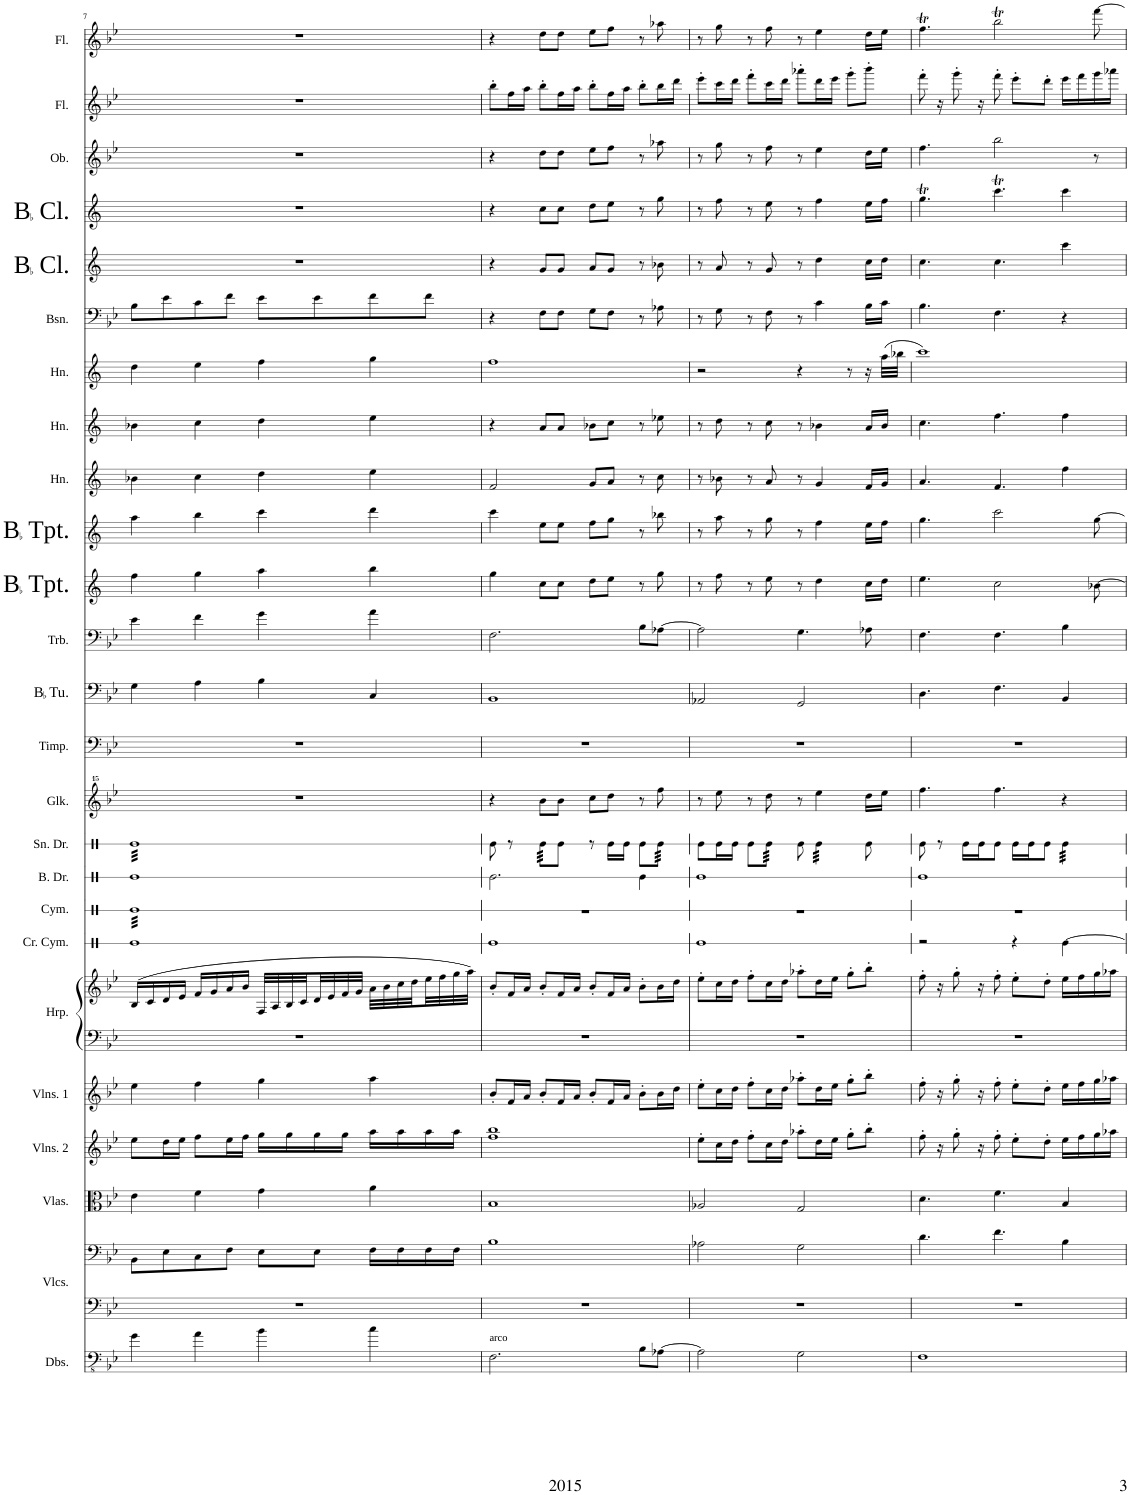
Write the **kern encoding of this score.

**kern	**kern	**kern	**kern	**kern	**kern	**kern	**kern	**kern	**kern	**kern	**kern	**kern	**kern	**kern	**kern	**kern	**kern	**kern	**kern	**kern	**kern	**kern	**kern	**kern	**kern	**kern
*part25	*part24	*part24	*part23	*part22	*part21	*part20	*part20	*part19	*part18	*part17	*part16	*part15	*part14	*part13	*part12	*part11	*part10	*part9	*part8	*part7	*part6	*part5	*part4	*part3	*part2	*part1
*staff27	*staff26	*staff25	*staff24	*staff23	*staff22	*staff21	*staff20	*staff19	*staff18	*staff17	*staff16	*staff15	*staff14	*staff13	*staff12	*staff11	*staff10	*staff9	*staff8	*staff7	*staff6	*staff5	*staff4	*staff3	*staff2	*staff1
*I"Double Basses	*I"Violoncellos	*	*I"Violas	*I"Violins 2	*I"Violins 1	*I"Harp	*	*I"Crash Cymbal	*I"Cymbal	*I"Bass Drum	*I"Snare Drum	*I"Glockenspiel	*I"Timpani	*I"BaccidentalFlat Tuba	*I"Trombone	*I"BaccidentalFlat Trumpet	*I"BaccidentalFlat Trumpet	*I"Horn	*I"Horn	*I"Horn	*I"Bassoon	*I"BaccidentalFlat Clarinet	*I"BaccidentalFlat Clarinet	*I"Oboe	*I"Flute	*I"Flute
*I'Dbs.	*I'Vlcs.	*	*I'Vlas.	*I'Vlns. 2	*I'Vlns. 1	*I'Hrp.	*	*I'Cr. Cym.	*I'Cym.	*I'B. Dr.	*I'Sn. Dr.	*I'Glk.	*I'Timp.	*I'BaccidentalFlat Tu.	*I'Trb.	*I'BaccidentalFlat Tpt.	*I'BaccidentalFlat Tpt.	*I'Hn.	*I'Hn.	*I'Hn.	*I'Bsn.	*I'BaccidentalFlat Cl.	*I'BaccidentalFlat Cl.	*I'Ob.	*I'Fl.	*I'Fl.
!!LO:PB:g=z
*clefFv4	*clefF4	*clefF4	*clefC3	*clefG2	*clefG2	*clefF4	*clefG2	*clefX	*clefX	*clefX	*clefX	*clefG^^2	*clefF4	*clefF4	*clefF4	*clefG2	*clefG2	*clefG2	*clefG2	*clefG2	*clefF4	*clefG2	*clefG2	*clefG2	*clefG2	*clefG2
*	*	*	*	*	*	*	*	*	*	*	*	*	*	*	*	*Trd1c2	*Trd1c2	*Trd4c7	*Trd4c7	*Trd4c7	*	*Trd1c2	*Trd1c2	*	*	*
*k[b-e-]	*k[b-e-]	*k[b-e-]	*k[b-e-]	*k[b-e-]	*k[b-e-]	*k[b-e-]	*k[b-e-]	*k[]	*k[]	*k[]	*k[]	*k[b-e-]	*k[b-e-]	*k[b-e-]	*k[b-e-]	*k[]	*k[]	*k[]	*k[]	*k[]	*k[b-e-]	*k[]	*k[]	*k[b-e-]	*k[b-e-]	*k[b-e-]
*M4/4	*M4/4	*M4/4	*M4/4	*M4/4	*M4/4	*M4/4	*M4/4	*M4/4	*M4/4	*M4/4	*M4/4	*M4/4	*M4/4	*M4/4	*M4/4	*M4/4	*M4/4	*M4/4	*M4/4	*M4/4	*M4/4	*M4/4	*M4/4	*M4/4	*M4/4	*M4/4
=7	=7	=7	=7	=7	=7	=7	=7	=7	=7	=7	=7	=7	=7	=7	=7	=7	=7	=7	=7	=7	=7	=7	=7	=7	=7	=7
*	*	*	*	*	*	*	*	*	*tremolo	*	*	*	*	*	*	*	*	*	*	*	*	*	*	*	*	*
*	*	*	*	*	*	*	*	*	*	*	*tremolo	*	*	*	*	*	*	*	*	*	*	*	*	*	*	*
4G\	1r	8BB-\L	4e-\	8ee-\L	4ee-\	1r	(16B-/LL	1Re	32ReLLL	1Re	32ReLLL	1r	1r	4G\	4e-\	4ff\	4aa\	4b-X\	4b-X\	4dd\	8B-\L	1r	1r	1r	1r	1r
.	.	.	.	.	.	.	.	.	32Re	.	32Re	.	.	.	.	.	.	.	.	.	.	.	.	.	.	.
.	.	.	.	.	.	.	16c/	.	32Re	.	32Re	.	.	.	.	.	.	.	.	.	.	.	.	.	.	.
.	.	.	.	.	.	.	.	.	32Re	.	32Re	.	.	.	.	.	.	.	.	.	.	.	.	.	.	.
.	.	8E-\	.	16dd\L	.	.	16d/	.	32Re	.	32Re	.	.	.	.	.	.	.	.	.	8e-\	.	.	.	.	.
.	.	.	.	.	.	.	.	.	32Re	.	32Re	.	.	.	.	.	.	.	.	.	.	.	.	.	.	.
.	.	.	.	16ee-\JJ	.	.	16e-/JJ	.	32Re	.	32Re	.	.	.	.	.	.	.	.	.	.	.	.	.	.	.
.	.	.	.	.	.	.	.	.	32Re	.	32Re	.	.	.	.	.	.	.	.	.	.	.	.	.	.	.
4A\	.	8C\	4f\	8ff\L	4ff\	.	16f/LL	.	32Re	.	32Re	.	.	4A\	4f\	4gg\	4bb\	4cc\	4cc\	4ee\	8c\	.	.	.	.	.
.	.	.	.	.	.	.	.	.	32Re	.	32Re	.	.	.	.	.	.	.	.	.	.	.	.	.	.	.
.	.	.	.	.	.	.	16g/	.	32Re	.	32Re	.	.	.	.	.	.	.	.	.	.	.	.	.	.	.
.	.	.	.	.	.	.	.	.	32Re	.	32Re	.	.	.	.	.	.	.	.	.	.	.	.	.	.	.
.	.	8F\J	.	16ee-\L	.	.	16a/	.	32Re	.	32Re	.	.	.	.	.	.	.	.	.	8f\J	.	.	.	.	.
.	.	.	.	.	.	.	.	.	32Re	.	32Re	.	.	.	.	.	.	.	.	.	.	.	.	.	.	.
.	.	.	.	16ff\JJ	.	.	16b-/JJ	.	32Re	.	32Re	.	.	.	.	.	.	.	.	.	.	.	.	.	.	.
.	.	.	.	.	.	.	.	.	32Re	.	32Re	.	.	.	.	.	.	.	.	.	.	.	.	.	.	.
4B-\	.	8E-\L	4g\	16gg\LL	4gg\	.	32F/LLL	.	32Re	.	32Re	.	.	4B-\	4g\	4aa\	4ccc\	4dd\	4dd\	4ff\	8e-\L	.	.	.	.	.
.	.	.	.	.	.	.	32A/	.	32Re	.	32Re	.	.	.	.	.	.	.	.	.	.	.	.	.	.	.
.	.	.	.	16gg\	.	.	32B-/	.	32Re	.	32Re	.	.	.	.	.	.	.	.	.	.	.	.	.	.	.
.	.	.	.	.	.	.	32c/	.	32Re	.	32Re	.	.	.	.	.	.	.	.	.	.	.	.	.	.	.
.	.	8E-\J	.	16gg\	.	.	32d/	.	32Re	.	32Re	.	.	.	.	.	.	.	.	.	8e-\	.	.	.	.	.
.	.	.	.	.	.	.	32e-/	.	32Re	.	32Re	.	.	.	.	.	.	.	.	.	.	.	.	.	.	.
.	.	.	.	16gg\JJ	.	.	32f/	.	32Re	.	32Re	.	.	.	.	.	.	.	.	.	.	.	.	.	.	.
.	.	.	.	.	.	.	32g/JJJ	.	32Re	.	32Re	.	.	.	.	.	.	.	.	.	.	.	.	.	.	.
4c\	.	16F\LL	4a\	16aa\LL	4aa\	.	32a\LLL	.	32Re	.	32Re	.	.	4C/	4a\	4bb\	4ddd\	4ee\	4ee\	4gg\	8f\	.	.	.	.	.
.	.	.	.	.	.	.	32b-\	.	32Re	.	32Re	.	.	.	.	.	.	.	.	.	.	.	.	.	.	.
.	.	16F\	.	16aa\	.	.	32cc\	.	32Re	.	32Re	.	.	.	.	.	.	.	.	.	.	.	.	.	.	.
.	.	.	.	.	.	.	32dd\	.	32Re	.	32Re	.	.	.	.	.	.	.	.	.	.	.	.	.	.	.
.	.	16F\	.	16aa\	.	.	32ee-\	.	32Re	.	32Re	.	.	.	.	.	.	.	.	.	8f\J	.	.	.	.	.
.	.	.	.	.	.	.	32ff\	.	32Re	.	32Re	.	.	.	.	.	.	.	.	.	.	.	.	.	.	.
.	.	16F\JJ	.	16aa\JJ	.	.	32gg\	.	32Re	.	32Re	.	.	.	.	.	.	.	.	.	.	.	.	.	.	.
.	.	.	.	.	.	.	32aa\JJJ)	.	32ReJJJ	.	32ReJJJ	.	.	.	.	.	.	.	.	.	.	.	.	.	.	.
*	*	*	*	*	*	*	*	*	*	*	*Xtremolo	*	*	*	*	*	*	*	*	*	*	*	*	*	*	*
*	*	*	*	*	*	*	*	*	*Xtremolo	*	*	*	*	*	*	*	*	*	*	*	*	*	*	*	*	*
=8	=8	=8	=8	=8	=8	=8	=8	=8	=8	=8	=8	=8	=8	=8	=8	=8	=8	=8	=8	=8	=8	=8	=8	=8	=8	=8
!LO:TX:a:t=arco	!	!	!	!	!	!	!	!	!	!	!	!	!	!	!	!	!	!	!	!	!	!	!	!	!	!
2.FF\	1r	1B-	1B-	1ff 1bb-	8b-'/L	1r	8b-'/L	1Re	1r	2.Re\	8Re\	4r	1r	1BB-	2.F\	4gg\	4ccc\	2f/	4r	1ff	4r	4r	4r	4r	8bb-'\L	4r
.	.	.	.	.	16f/L	.	16f/L	.	.	.	8r	.	.	.	.	.	.	.	.	.	.	.	.	.	16ff\L	.
.	.	.	.	.	16a/JJ	.	16a/JJ	.	.	.	.	.	.	.	.	.	.	.	.	.	.	.	.	.	16aa\JJ	.
*	*	*	*	*	*	*	*	*	*	*	*tremolo	*	*	*	*	*	*	*	*	*	*	*	*	*	*	*
.	.	.	.	.	8b-'/L	.	8b-'/L	.	.	.	64Re\LLLL	8bbb-\L	.	.	.	8cc\L	8ee\L	.	8a/L	.	8F\L	8g/L	8cc\L	8dd\L	8bb-'\L	8dd\L
.	.	.	.	.	.	.	.	.	.	.	64Re\	.	.	.	.	.	.	.	.	.	.	.	.	.	.	.
.	.	.	.	.	.	.	.	.	.	.	64Re\	.	.	.	.	.	.	.	.	.	.	.	.	.	.	.
.	.	.	.	.	.	.	.	.	.	.	64Re\	.	.	.	.	.	.	.	.	.	.	.	.	.	.	.
.	.	.	.	.	.	.	.	.	.	.	64Re\	.	.	.	.	.	.	.	.	.	.	.	.	.	.	.
.	.	.	.	.	.	.	.	.	.	.	64Re\	.	.	.	.	.	.	.	.	.	.	.	.	.	.	.
.	.	.	.	.	.	.	.	.	.	.	64Re\	.	.	.	.	.	.	.	.	.	.	.	.	.	.	.
.	.	.	.	.	.	.	.	.	.	.	64Re\	.	.	.	.	.	.	.	.	.	.	.	.	.	.	.
*	*	*	*	*	*	*	*	*	*	*	*Xtremolo	*	*	*	*	*	*	*	*	*	*	*	*	*	*	*
.	.	.	.	.	16f/L	.	16f/L	.	.	.	8Re\J	8bbb-\J	.	.	.	8cc\J	8ee\J	.	8a/J	.	8F\J	8g/J	8cc\J	8dd\J	16ff\L	8dd\J
.	.	.	.	.	16a/JJ	.	16a/JJ	.	.	.	.	.	.	.	.	.	.	.	.	.	.	.	.	.	16aa\JJ	.
.	.	.	.	.	8b-'/L	.	8b-'/L	.	.	.	8r	8cccc\L	.	.	.	8dd\L	8ff\L	8g/L	8b-X\L	.	8G\L	8a/L	8dd\L	8ee-\L	8bb-'\L	8ee-\L
.	.	.	.	.	16f/L	.	16f/L	.	.	.	16Re\LL	8dddd\J	.	.	.	8ee\J	8gg\J	8a/J	8cc\J	.	8F\J	8g/J	8ee\J	8ff\J	16ff\L	8ff\J
.	.	.	.	.	16a/JJ	.	16a/JJ	.	.	.	16Re\JJ	.	.	.	.	.	.	.	.	.	.	.	.	.	16aa\JJ	.
8BB-\L	.	.	.	.	8b-'\L	.	8b-'\L	.	.	4Re\	8Re\L	8r	.	.	8B-\L	8r	8r	8r	8r	.	8r	8r	8r	8r	8bb-'\L	8r
*	*	*	*	*	*	*	*	*	*	*	*tremolo	*	*	*	*	*	*	*	*	*	*	*	*	*	*	*
[8AA-X\J	.	.	.	.	16b-\L	.	16b-\L	.	.	.	64Re\	8ffff\	.	.	[8A-X\J	8gg\	8bb-X\	8cc\	8ee-X\	.	8A-X\	8b-X\	8gg\	8aa-X\	16bb-\L	8aa-X\
.	.	.	.	.	.	.	.	.	.	.	64Re\	.	.	.	.	.	.	.	.	.	.	.	.	.	.	.
.	.	.	.	.	.	.	.	.	.	.	64Re\	.	.	.	.	.	.	.	.	.	.	.	.	.	.	.
.	.	.	.	.	.	.	.	.	.	.	64Re\	.	.	.	.	.	.	.	.	.	.	.	.	.	.	.
.	.	.	.	.	16dd\JJ	.	16dd\JJ	.	.	.	64Re\	.	.	.	.	.	.	.	.	.	.	.	.	.	16ddd\JJ	.
.	.	.	.	.	.	.	.	.	.	.	64Re\	.	.	.	.	.	.	.	.	.	.	.	.	.	.	.
.	.	.	.	.	.	.	.	.	.	.	64Re\	.	.	.	.	.	.	.	.	.	.	.	.	.	.	.
.	.	.	.	.	.	.	.	.	.	.	64Re\JJJJ	.	.	.	.	.	.	.	.	.	.	.	.	.	.	.
*	*	*	*	*	*	*	*	*	*	*	*Xtremolo	*	*	*	*	*	*	*	*	*	*	*	*	*	*	*
=9	=9	=9	=9	=9	=9	=9	=9	=9	=9	=9	=9	=9	=9	=9	=9	=9	=9	=9	=9	=9	=9	=9	=9	=9	=9	=9
2AA-\]	1r	2A-X\	2A-X/	8ee-'\L	8ee-'\L	1r	8ee-'\L	1Re	1r	1Re	8Re\L	8r	1r	2AA-X/	2A-\]	8r	8r	8r	8r	2r	8r	8r	8r	8r	8eee-'\L	8r
.	.	.	.	16cc\L	16cc\L	.	16cc\L	.	.	.	16Re\L	8eeee-\	.	.	.	8ff\	8aa\	8b-X\	8dd\	.	8G\	8a/	8ff\	8gg\	16ccc\L	8gg\
.	.	.	.	16dd\JJ	16dd\JJ	.	16dd\JJ	.	.	.	16Re\JJ	.	.	.	.	.	.	.	.	.	.	.	.	.	16ddd\JJ	.
.	.	.	.	8ff'\L	8ff'\L	.	8ff'\L	.	.	.	8Re\L	8r	.	.	.	8r	8r	8r	8r	.	8r	8r	8r	8r	8fff'\L	8r
*	*	*	*	*	*	*	*	*	*	*	*tremolo	*	*	*	*	*	*	*	*	*	*	*	*	*	*	*
.	.	.	.	16cc\L	16cc\L	.	16cc\L	.	.	.	64Re\	8dddd\	.	.	.	8ee\	8gg\	8a/	8cc\	.	8F\	8g/	8ee\	8ff\	16ccc\L	8ff\
.	.	.	.	.	.	.	.	.	.	.	64Re\	.	.	.	.	.	.	.	.	.	.	.	.	.	.	.
.	.	.	.	.	.	.	.	.	.	.	64Re\	.	.	.	.	.	.	.	.	.	.	.	.	.	.	.
.	.	.	.	.	.	.	.	.	.	.	64Re\	.	.	.	.	.	.	.	.	.	.	.	.	.	.	.
.	.	.	.	16dd\JJ	16dd\JJ	.	16dd\JJ	.	.	.	64Re\	.	.	.	.	.	.	.	.	.	.	.	.	.	16ddd\JJ	.
.	.	.	.	.	.	.	.	.	.	.	64Re\	.	.	.	.	.	.	.	.	.	.	.	.	.	.	.
.	.	.	.	.	.	.	.	.	.	.	64Re\	.	.	.	.	.	.	.	.	.	.	.	.	.	.	.
.	.	.	.	.	.	.	.	.	.	.	64Re\JJJJ	.	.	.	.	.	.	.	.	.	.	.	.	.	.	.
*	*	*	*	*	*	*	*	*	*	*	*Xtremolo	*	*	*	*	*	*	*	*	*	*	*	*	*	*	*
2GG\	.	2G\	2G/	8aa-X'\L	8aa-X'\L	.	8aa-X'\L	.	.	.	8Re\	8r	.	2GG/	4.G\	8r	8r	8r	8r	4r	8r	8r	8r	8r	8aaa-X'\L	8r
*	*	*	*	*	*	*	*	*	*	*	*tremolo	*	*	*	*	*	*	*	*	*	*	*	*	*	*	*
.	.	.	.	16dd\L	16dd\L	.	16dd\L	.	.	.	32Re\LLL	4eeee-\	.	.	.	4dd\	4ff\	4g/	4b-X\	.	4c\	4dd\	4ff\	4ee-\	16ddd\L	4ee-\
.	.	.	.	.	.	.	.	.	.	.	32Re\	.	.	.	.	.	.	.	.	.	.	.	.	.	.	.
.	.	.	.	16ee-\JJ	16ee-\JJ	.	16ee-\JJ	.	.	.	32Re\	.	.	.	.	.	.	.	.	.	.	.	.	.	16eee-\JJ	.
.	.	.	.	.	.	.	.	.	.	.	32Re\	.	.	.	.	.	.	.	.	.	.	.	.	.	.	.
.	.	.	.	8gg'\L	8gg'\L	.	8gg'\L	.	.	.	32Re\	.	.	.	.	.	.	.	.	8r	.	.	.	.	8ggg'\L	.
.	.	.	.	.	.	.	.	.	.	.	32Re\	.	.	.	.	.	.	.	.	.	.	.	.	.	.	.
.	.	.	.	.	.	.	.	.	.	.	32Re\	.	.	.	.	.	.	.	.	.	.	.	.	.	.	.
.	.	.	.	.	.	.	.	.	.	.	32Re\JJJ	.	.	.	.	.	.	.	.	.	.	.	.	.	.	.
*	*	*	*	*	*	*	*	*	*	*	*Xtremolo	*	*	*	*	*	*	*	*	*	*	*	*	*	*	*
.	.	.	.	8bb-'\J	8bb-'\J	.	8bb-'\J	.	.	.	8Re\	16dddd\LL	.	.	8A-X\	16cc\LL	16ee\LL	16f/LL	16a/LL	16r	16B-\LL	16cc\LL	16ee\LL	16dd\LL	8bbb-'\J	16dd\LL
.	.	.	.	.	.	.	.	.	.	.	.	16eeee-\JJ	.	.	.	16dd\JJ	16ff\JJ	16g/JJ	16b-/JJ	(32aa\LLL	16c\JJ	16dd\JJ	16ff\JJ	16ee-\JJ	.	16ee-\JJ
.	.	.	.	.	.	.	.	.	.	.	.	.	.	.	.	.	.	.	.	32bb-X\JJJ	.	.	.	.	.	.
=10	=10	=10	=10	=10	=10	=10	=10	=10	=10	=10	=10	=10	=10	=10	=10	=10	=10	=10	=10	=10	=10	=10	=10	=10	=10	=10
1FF	1r	4.d\	4.d\	8ff'\	8ff'\	1r	8ff'\	2r	1r	1Re	8Re\	4.ffff\	1r	4.D\	4.F\	4.ee\	4.gg\	4.a/	4.cc\	1ccc)	4.B-\	4.cc\	4.ggT\	4.ff\	8fff'\	4.ffT\
.	.	.	.	16r	16r	.	16r	.	.	.	8r	.	.	.	.	.	.	.	.	.	.	.	.	.	16r	.
.	.	.	.	8gg'\	8gg'\	.	8gg'\	.	.	.	.	.	.	.	.	.	.	.	.	.	.	.	.	.	8ggg'\	.
.	.	.	.	.	.	.	.	.	.	.	16Re\LL	.	.	.	.	.	.	.	.	.	.	.	.	.	.	.
.	.	.	.	16r	16r	.	16r	.	.	.	16Re\J	.	.	.	.	.	.	.	.	.	.	.	.	.	16r	.
.	.	4.f\	4.f\	8ff'\	8ff'\	.	8ff'\	.	.	.	8Re\J	4.ffff\	.	4.F\	4.F\	2cc\	2ccc\	4.f/	4.ff\	.	4.F\	4.cc\	4.cccT\	2bb-\	8fff'\	2bb-T\
.	.	.	.	8ee-'\L	8ee-'\L	.	8ee-'\L	4r	.	.	16Re\LL	.	.	.	.	.	.	.	.	.	.	.	.	.	8eee-'\L	.
.	.	.	.	.	.	.	.	.	.	.	16Re\J	.	.	.	.	.	.	.	.	.	.	.	.	.	.	.
.	.	.	.	8dd'\J	8dd'\J	.	8dd'\J	.	.	.	8Re\J	.	.	.	.	.	.	.	.	.	.	.	.	.	8ddd'\J	.
*	*	*	*	*	*	*	*	*	*	*	*tremolo	*	*	*	*	*	*	*	*	*	*	*	*	*	*	*
.	.	4B-\	4B-/	16ee-\LL	16ee-\LL	.	16ee-\LL	[4Re\	.	.	32Re\LLL	4r	.	4BB-/	4B-\	.	.	4ff\	4ff\	.	4r	4ccc\	4ccc\	.	16eee-\LL	.
.	.	.	.	.	.	.	.	.	.	.	32Re\	.	.	.	.	.	.	.	.	.	.	.	.	.	.	.
.	.	.	.	16ff\	16ff\	.	16ff\	.	.	.	32Re\	.	.	.	.	.	.	.	.	.	.	.	.	.	16fff\	.
.	.	.	.	.	.	.	.	.	.	.	32Re\	.	.	.	.	.	.	.	.	.	.	.	.	.	.	.
.	.	.	.	16gg\	16gg\	.	16gg\	.	.	.	32Re\	.	.	.	.	[8b-X\	[8gg\	.	.	.	.	.	.	8r	16ggg\	[8fff\
.	.	.	.	.	.	.	.	.	.	.	32Re\	.	.	.	.	.	.	.	.	.	.	.	.	.	.	.
.	.	.	.	16aa-X\JJ	16aa-X\JJ	.	16aa-X\JJ	.	.	.	32Re\	.	.	.	.	.	.	.	.	.	.	.	.	.	16aaa-X\JJ	.
.	.	.	.	.	.	.	.	.	.	.	32Re\JJJ	.	.	.	.	.	.	.	.	.	.	.	.	.	.	.
*	*	*	*	*	*	*	*	*	*	*	*Xtremolo	*	*	*	*	*	*	*	*	*	*	*	*	*	*	*
=	=	=	=	=	=	=	=	=	=	=	=	=	=	=	=	=	=	=	=	=	=	=	=	=	=	=
*-	*-	*-	*-	*-	*-	*-	*-	*-	*-	*-	*-	*-	*-	*-	*-	*-	*-	*-	*-	*-	*-	*-	*-	*-	*-	*-
